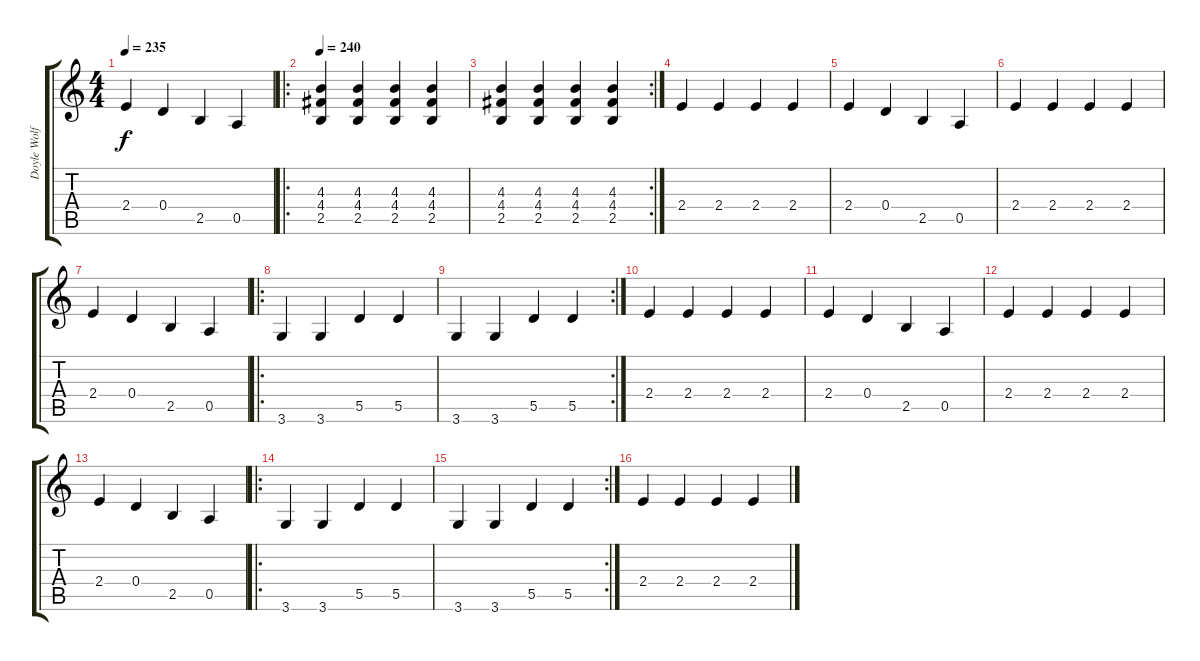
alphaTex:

\track ("Doyle Wolfgang" "Doyle Wolf") {instrument overdrivenguitar}
\staff {score tabs}
\tuning (E4 B3 G3 D3 A2 E2) {hide}
\ts (4 4)
\tempo 235
\clef g2
\ks c
2.4.4{dy f} 0.4.4 2.5.4 0.5.4 |
\ro
\tempo 240
(4.3 4.4 2.5).4 (4.3 4.4 2.5).4 (4.3 4.4 2.5).4 (4.3 4.4 2.5).4 |
\rc 2
(4.3 4.4 2.5).4 (4.3 4.4 2.5).4 (4.3 4.4 2.5).4 (4.3 4.4 2.5).4 |
2.4.4 2.4.4 2.4.4 2.4.4 |
2.4.4 0.4.4 2.5.4 0.5.4 |
2.4.4 2.4.4 2.4.4 2.4.4 |
2.4.4 0.4.4 2.5.4 0.5.4 |
\ro
3.6.4 3.6.4 5.5.4 5.5.4 |
\rc 2
3.6.4 3.6.4 5.5.4 5.5.4 |
2.4.4 2.4.4 2.4.4 2.4.4 |
2.4.4 0.4.4 2.5.4 0.5.4 |
2.4.4 2.4.4 2.4.4 2.4.4 |
2.4.4 0.4.4 2.5.4 0.5.4 |
\ro
3.6.4 3.6.4 5.5.4 5.5.4 |
\rc 2
3.6.4 3.6.4 5.5.4 5.5.4 |
2.4.4 2.4.4 2.4.4 2.4.4
